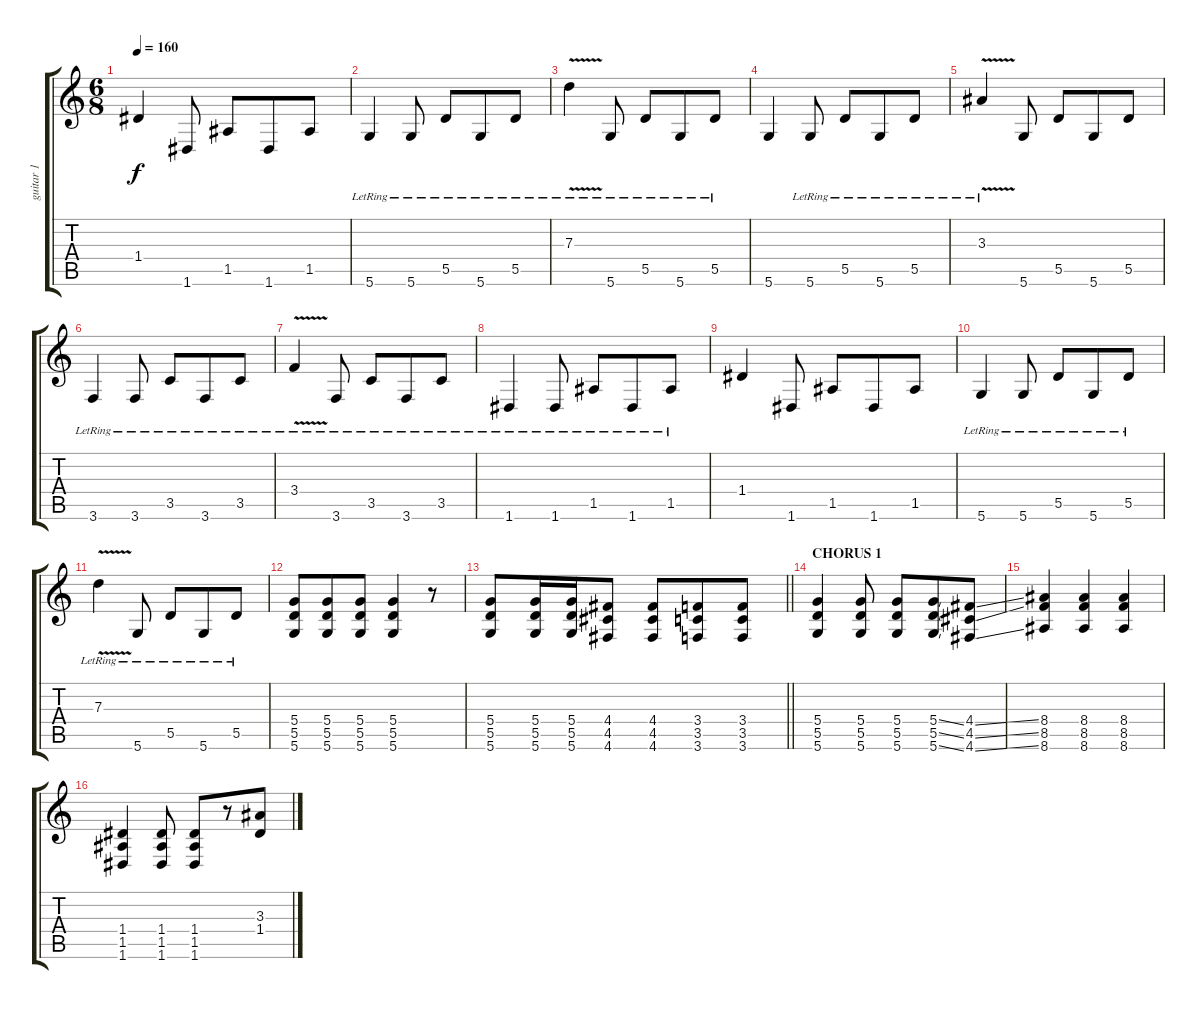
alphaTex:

\track ("guitar 1" "guitar 1") {instrument acousticguitarsteel}
\staff {score tabs}
\tuning (E4 B3 G3 D3 A2 D2) {hide}
\ts (6 8)
\tempo 160
\clef g2
\ks c
1.4.4{dy f} 1.6.8 1.5.8 1.6.8 1.5.8 |
5.6{lr}.4 5.6{lr}.8 5.5{lr}.8 5.6{lr}.8 5.5{lr}.8 |
7.3{v lr}.4 5.6{lr}.8 5.5{lr}.8 5.6{lr}.8 5.5{lr}.8 |
5.6.4 5.6{lr}.8 5.5{lr}.8 5.6{lr}.8 5.5{lr}.8 |
3.3{v lr}.4 5.6.8 5.5.8 5.6.8 5.5.8 |
3.6{lr}.4 3.6{lr}.8 3.5{lr}.8 3.6{lr}.8 3.5{lr}.8 |
3.4{v lr}.4 3.6{lr}.8 3.5{lr}.8 3.6{lr}.8 3.5{lr}.8 |
1.6{lr}.4 1.6{lr}.8 1.5{lr}.8 1.6{lr}.8 1.5{lr}.8 |
1.4.4 1.6.8 1.5.8 1.6.8 1.5.8 |
5.6{lr}.4 5.6{lr}.8 5.5{lr}.8 5.6{lr}.8 5.5{lr}.8 |
7.3{v lr}.4 5.6{lr}.8 5.5{lr}.8 5.6{lr}.8 5.5{lr}.8 |
(5.4 5.5 5.6).8 (5.4 5.5 5.6).8 (5.4 5.5 5.6).8 (5.4 5.5 5.6).4 r.8 |
\barLineRight lightlight
(5.4 5.5 5.6).8 (5.4 5.5 5.6).16 (5.4 5.5 5.6).16 (4.4 4.5 4.6).8 (4.4 4.5 4.6).8 (3.4 3.5 3.6).8 (3.4 3.5 3.6).8 |
\section ("" "CHORUS 1")
(5.4 5.5 5.6).4 (5.4 5.5 5.6).8 (5.4 5.5 5.6).8 (5.4{ss} 5.5{ss} 5.6{ss}).8 (4.4{ss} 4.5{ss} 4.6{ss}).8 |
(8.4 8.5 8.6).4 (8.4 8.5 8.6).4 (8.4 8.5 8.6).4 |
(1.4 1.5 1.6).4 (1.4 1.5 1.6).8 (1.4 1.5 1.6).8 r.8 (3.3 1.4).8
